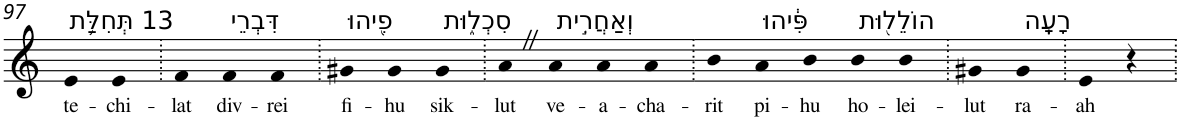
**kern	**text
*part1	*part1
*staff1	*staff1
*I"Piano	*
*I'Pno	*
!!LO:PB:g=z
*clefG2	*
*k[]	*
=97	=97
!LO:TX:a:t=13 תְּחִלַּ֥ת	!
!	!LO:LY:b
4e	te-
!	!LO:LY:b
4e	-chi-
=98.	=98.
!	!LO:LY:b
4f	-lat
!LO:TX:a:t=דִּבְרֵי	!
!	!LO:LY:b
4f	div-
!	!LO:LY:b
4f	-rei
=99.	=99.
!LO:TX:a:t=פִ֖יהוּ	!
!	!LO:LY:b
4g#X	fi-
!	!LO:LY:b
4g#	-hu
!LO:TX:a:t=סִכְל֑וּת	!
!	!LO:LY:b
4g#	sik-
=100.	=100.
!	!LO:LY:b
4aZ	-lut
!LO:TX:a:t=וְאַחֲרִ֣ית	!
!	!LO:LY:b
4a	ve-
!	!LO:LY:b
4a	-a-
!	!LO:LY:b
4a	-cha-
=101.	=101.
!	!LO:LY:b
4b	-rit
!LO:TX:a:t=פִּ֔יהוּ	!
!	!LO:LY:b
4a	pi-
!	!LO:LY:b
4b	-hu
!LO:TX:a:t=הוֹלֵל֖וּת	!
!	!LO:LY:b
4b	ho-
!	!LO:LY:b
4b	-lei-
=102.	=102.
!	!LO:LY:b
4g#X	-lut
!LO:TX:a:t=רָעָֽה	!
!	!LO:LY:b
4g#	ra-
=103.	=103.
!	!LO:LY:b
4e	-ah
4r	.
=.	=.
*-	*-
